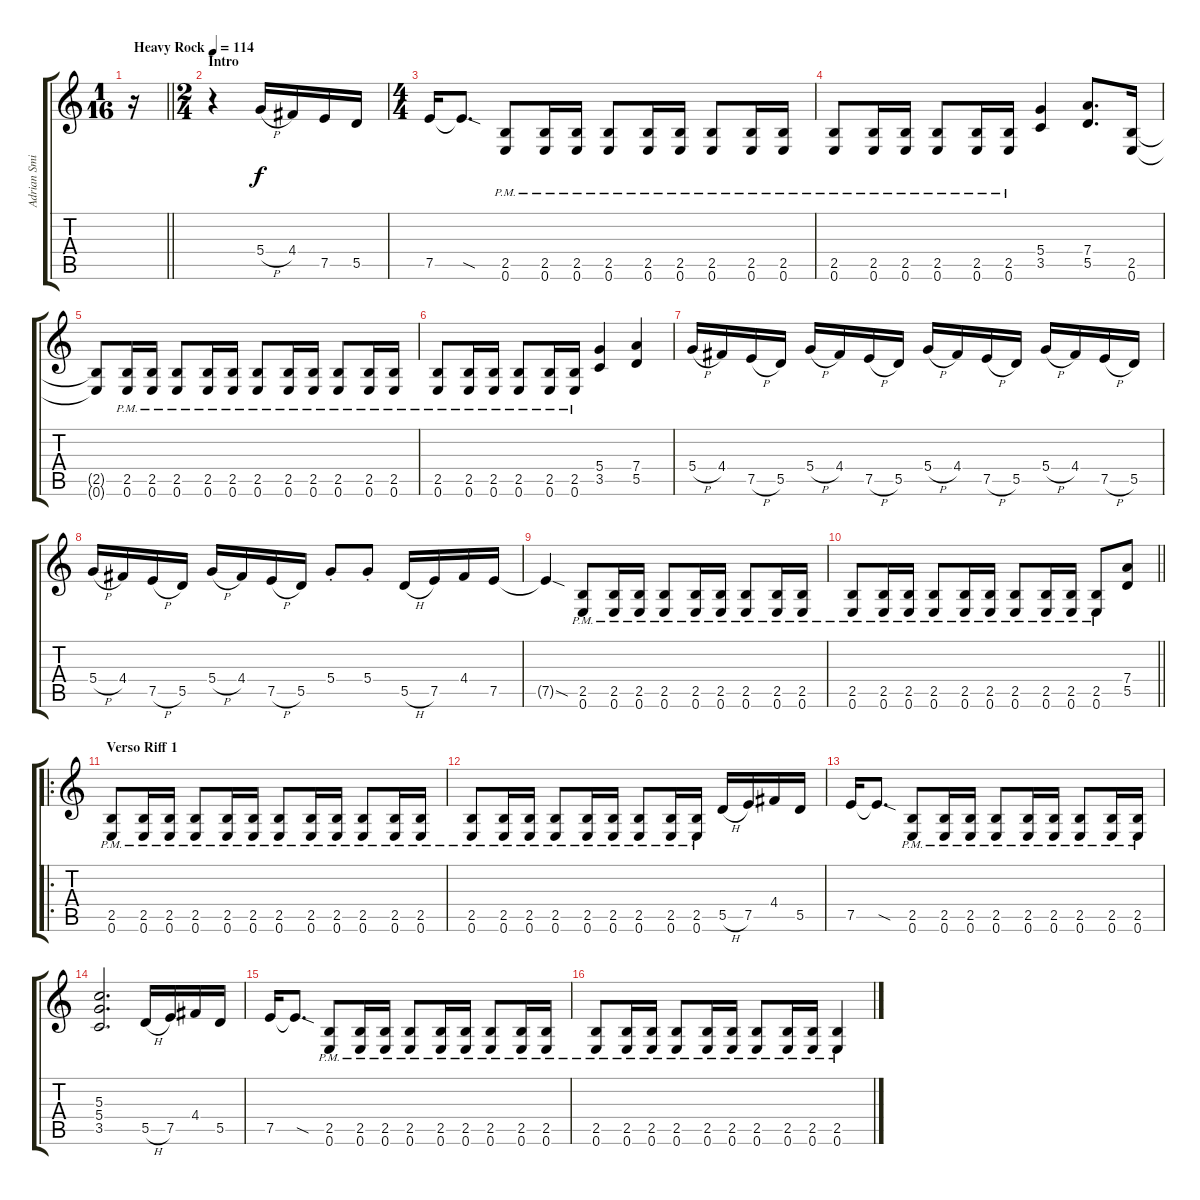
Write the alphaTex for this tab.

\track ("Adrian Smith" "Adrian Smi") {instrument overdrivenguitar}
\staff {score tabs}
\tuning (E4 B3 G3 D3 A2 E2) {hide}
\ts (1 16)
\tempo (114 "Heavy Rock")
\clef g2
\barLineRight lightlight
\ks c
r.16{dy f instrument overdrivenguitar} |
\ts (2 4)
\section ("" "Intro")
r.4 5.4{h}.16 4.4.16 7.5.16 5.5.16 |
\ts (4 4)
7.5.16 7.5{sod t}.8{d} (2.5{pm} 0.6{pm}).8 (2.5{pm} 0.6{pm}).16 (2.5{pm} 0.6{pm}).16 (2.5{pm} 0.6{pm}).8 (2.5{pm} 0.6{pm}).16 (2.5{pm} 0.6{pm}).16 (2.5{pm} 0.6{pm}).8 (2.5{pm} 0.6{pm}).16 (2.5{pm} 0.6{pm}).16 |
(2.5{pm} 0.6{pm}).8 (2.5{pm} 0.6{pm}).16 (2.5{pm} 0.6{pm}).16 (2.5{pm} 0.6{pm}).8 (2.5{pm} 0.6{pm}).16 (2.5{pm} 0.6{pm}).16 (5.4 3.5).4 (7.4 5.5).8{d} (2.5 0.6).16 |
(2.5{t} 0.6{t}).8 (2.5{pm} 0.6{pm}).16 (2.5{pm} 0.6{pm}).16 (2.5{pm} 0.6{pm}).8 (2.5{pm} 0.6{pm}).16 (2.5{pm} 0.6{pm}).16 (2.5{pm} 0.6{pm}).8 (2.5{pm} 0.6{pm}).16 (2.5{pm} 0.6{pm}).16 (2.5{pm} 0.6{pm}).8 (2.5{pm} 0.6{pm}).16 (2.5{pm} 0.6{pm}).16 |
(2.5{pm} 0.6{pm}).8 (2.5{pm} 0.6{pm}).16 (2.5{pm} 0.6{pm}).16 (2.5{pm} 0.6{pm}).8 (2.5{pm} 0.6{pm}).16 (2.5{pm} 0.6{pm}).16 (5.4 3.5).4 (7.4 5.5).4 |
5.4{h}.16 4.4.16 7.5{h}.16 5.5.16 5.4{h}.16 4.4.16 7.5{h}.16 5.5.16 5.4{h}.16 4.4.16 7.5{h}.16 5.5.16 5.4{h}.16 4.4.16 7.5{h}.16 5.5.16 |
5.4{h}.16 4.4.16 7.5{h}.16 5.5.16 5.4{h}.16 4.4.16 7.5{h}.16 5.5.16 5.4{st}.8 5.4{st}.8 5.5{h}.16 7.5.16 4.4.16 7.5.16 |
7.5{sod t}.4 (2.5{pm} 0.6{pm}).8 (2.5{pm} 0.6{pm}).16 (2.5{pm} 0.6{pm}).16 (2.5{pm} 0.6{pm}).8 (2.5{pm} 0.6{pm}).16 (2.5{pm} 0.6{pm}).16 (2.5{pm} 0.6{pm}).8 (2.5{pm} 0.6{pm}).16 (2.5{pm} 0.6{pm}).16 |
\barLineRight lightlight
(2.5{pm} 0.6{pm}).8 (2.5{pm} 0.6{pm}).16 (2.5{pm} 0.6{pm}).16 (2.5{pm} 0.6{pm}).8 (2.5{pm} 0.6{pm}).16 (2.5{pm} 0.6{pm}).16 (2.5{pm} 0.6{pm}).8 (2.5{pm} 0.6{pm}).16 (2.5{pm} 0.6{pm}).16 (2.5{pm} 0.6{pm}).8 (7.4 5.5).8 |
\ro
\section ("" "Verso Riff 1")
(2.5{pm} 0.6{pm}).8 (2.5{pm} 0.6{pm}).16 (2.5{pm} 0.6{pm}).16 (2.5{pm} 0.6{pm}).8 (2.5{pm} 0.6{pm}).16 (2.5{pm} 0.6{pm}).16 (2.5{pm} 0.6{pm}).8 (2.5{pm} 0.6{pm}).16 (2.5{pm} 0.6{pm}).16 (2.5{pm} 0.6{pm}).8 (2.5{pm} 0.6{pm}).16 (2.5{pm} 0.6{pm}).16 |
(2.5{pm} 0.6{pm}).8 (2.5{pm} 0.6{pm}).16 (2.5{pm} 0.6{pm}).16 (2.5{pm} 0.6{pm}).8 (2.5{pm} 0.6{pm}).16 (2.5{pm} 0.6{pm}).16 (2.5{pm} 0.6{pm}).8 (2.5{pm} 0.6{pm}).16 (2.5{pm} 0.6{pm}).16 5.5{h}.16 7.5.16 4.4.16 5.5.16 |
7.5.16 7.5{sod t}.8{d} (2.5{pm} 0.6{pm}).8 (2.5{pm} 0.6{pm}).16 (2.5{pm} 0.6{pm}).16 (2.5{pm} 0.6{pm}).8 (2.5{pm} 0.6{pm}).16 (2.5{pm} 0.6{pm}).16 (2.5{pm} 0.6{pm}).8 (2.5{pm} 0.6{pm}).16 (2.5{pm} 0.6{pm}).16 |
(5.3 5.4 3.5).2{d} 5.5{h}.16 7.5.16 4.4.16 5.5.16 |
7.5.16 7.5{sod t}.8{d} (2.5{pm} 0.6{pm}).8 (2.5{pm} 0.6{pm}).16 (2.5{pm} 0.6{pm}).16 (2.5{pm} 0.6{pm}).8 (2.5{pm} 0.6{pm}).16 (2.5{pm} 0.6{pm}).16 (2.5{pm} 0.6{pm}).8 (2.5{pm} 0.6{pm}).16 (2.5{pm} 0.6{pm}).16 |
(2.5{pm} 0.6{pm}).8 (2.5{pm} 0.6{pm}).16 (2.5{pm} 0.6{pm}).16 (2.5{pm} 0.6{pm}).8 (2.5{pm} 0.6{pm}).16 (2.5{pm} 0.6{pm}).16 (2.5{pm} 0.6{pm}).8 (2.5{pm} 0.6{pm}).16 (2.5{pm} 0.6{pm}).16 (2.5{pm} 0.6{pm}).4
